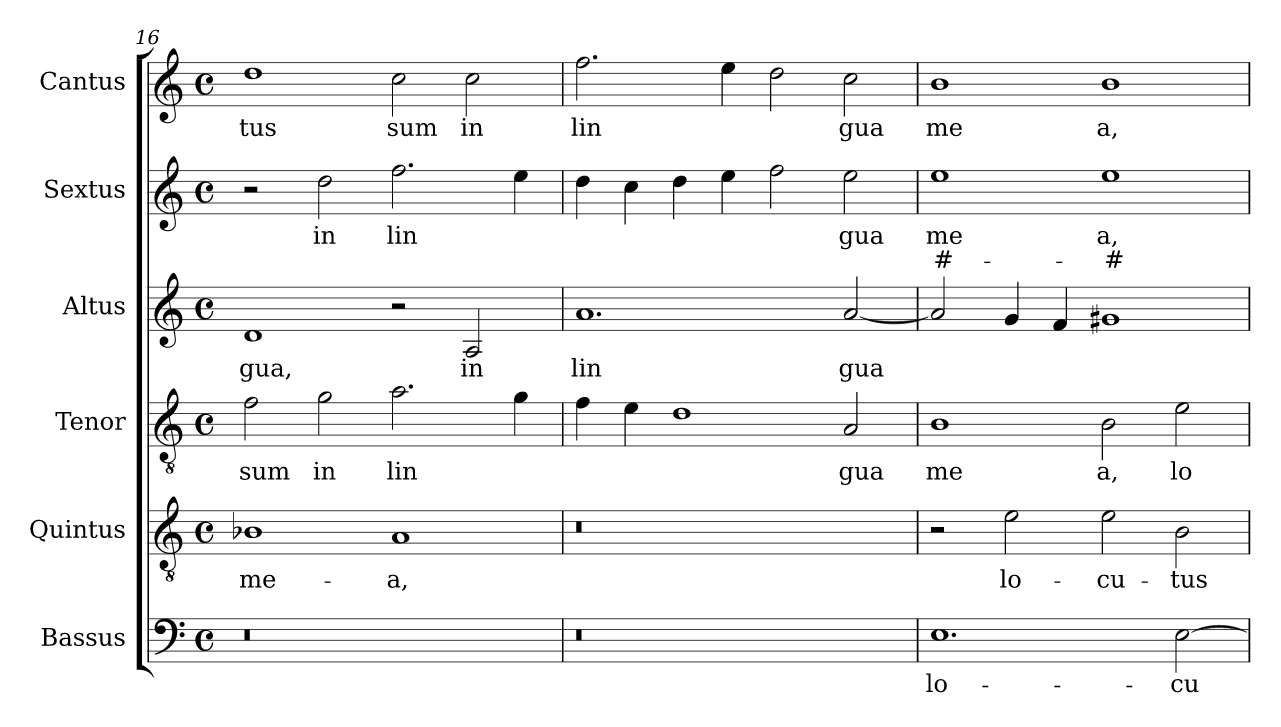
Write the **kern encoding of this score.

**kern	**text	**kern	**text	**kern	**text	**kern	**text	**kern	**text	**text	**kern	**text
*part6	*part6	*part5	*part5	*part4	*part4	*part3	*part3	*part2	*part2	*part2	*part1	*part1
*staff6	*staff6	*staff5	*staff5	*staff4	*staff4	*staff3	*staff3	*staff2	*staff2	*staff2	*staff1	*staff1
*I"Bassus	*	*I"Quintus	*	*I"Tenor	*	*I"Altus	*	*I"Sextus	*	*	*I"Cantus	*
!!LO:PB:g=z
*clefF4	*	*clefGv2	*	*clefGv2	*	*clefG2	*	*clefG2	*	*	*clefG2	*
*M4/4	*	*M4/4	*	*M4/4	*	*M4/4	*	*M4/4	*	*	*M4/4	*
*met(c)	*	*met(c)	*	*met(c)	*	*met(c)	*	*met(c)	*	*	*met(c)	*
=16	=16	=16	=16	=16	=16	=16	=16	=16	=16	=16	=16	=16
!	!	!	!LO:LY:b:cj	!	!LO:LY:b:cj	!	!LO:LY:b:cj	!	!	!	!	!LO:LY:b:cj
0r	.	1B-X	me-	2f\	sum	1d	gua,	2r	.	.	1dd	-tus
!	!	!	!	!	!LO:LY:b:cj	!	!	!	!LO:LY:b:cj	!	!	!
.	.	.	.	2g\	in	.	.	2dd\	in	.	.	.
!	!	!	!LO:LY:b:cj	!	!LO:LY:b	!	!	!	!LO:LY:b	!	!	!LO:LY:b:cj
.	.	1A	-a,	2.a\	lin	2r	.	2.ff\	lin	.	2cc\	sum
!	!	!	!	!	!	!	!LO:LY:b:cj	!	!	!	!	!LO:LY:b:cj
.	.	.	.	.	.	2A/	in	.	.	.	2cc\	in
.	.	.	.	4g\	.	.	.	4ee\	.	.	.	.
=17	=17	=17	=17	=17	=17	=17	=17	=17	=17	=17	=17	=17
!	!	!	!	!	!	!	!LO:LY:b:cj	!	!	!	!	!LO:LY:b
0r	.	0r	.	4f\	.	1.a	lin	4dd\	.	.	2.ff\	lin
.	.	.	.	4e\	.	.	.	4cc\	.	.	.	.
.	.	.	.	1d	.	.	.	4dd\	.	.	.	.
.	.	.	.	.	.	.	.	4ee\	.	.	4ee\	.
.	.	.	.	.	.	.	.	2ff\	.	.	2dd\	.
!	!	!	!	!	!LO:LY:b:cj	!	!LO:LY:b	!	!LO:LY:b:cj	!	!	!LO:LY:b:cj
.	.	.	.	2A/	gua	[<2a/	gua	2ee\	gua	.	2cc\	gua
=18	=18	=18	=18	=18	=18	=18	=18	=18	=18	=18	=18	=18
!	!LO:LY:b:cj	!	!	!	!LO:LY:b:cj	!	!	!	!LO:LY:b:cj	!LO:LY:b	!	!LO:LY:b:cj
1.E	lo-	2r	.	1B	me	2a/]	.	1ee	me	#-	1b	me
!	!	!	!LO:LY:b:cj	!	!	!	!	!	!	!	!	!
.	.	2e\	lo-	.	.	4g/	.	.	.	.	.	.
.	.	.	.	.	.	4f/	.	.	.	.	.	.
!	!	!	!LO:LY:b:cj	!	!LO:LY:b:cj	!	!	!	!LO:LY:b:cj	!LO:LY:b:rj	!	!LO:LY:b:cj
.	.	2e\	-cu-	2B\	a,	1g#X	.	1ee	-a,	#-	1b	a,
!	!LO:LY:b:cj	!	!LO:LY:b:cj	!	!LO:LY:b:cj	!	!	!	!	!	!	!
[>2E\	-cu-	2B\	-tus	2e\	lo	.	.	.	.	.	.	.
=	=	=	=	=	=	=	=	=	=	=	=	=
*-	*-	*-	*-	*-	*-	*-	*-	*-	*-	*-	*-	*-
